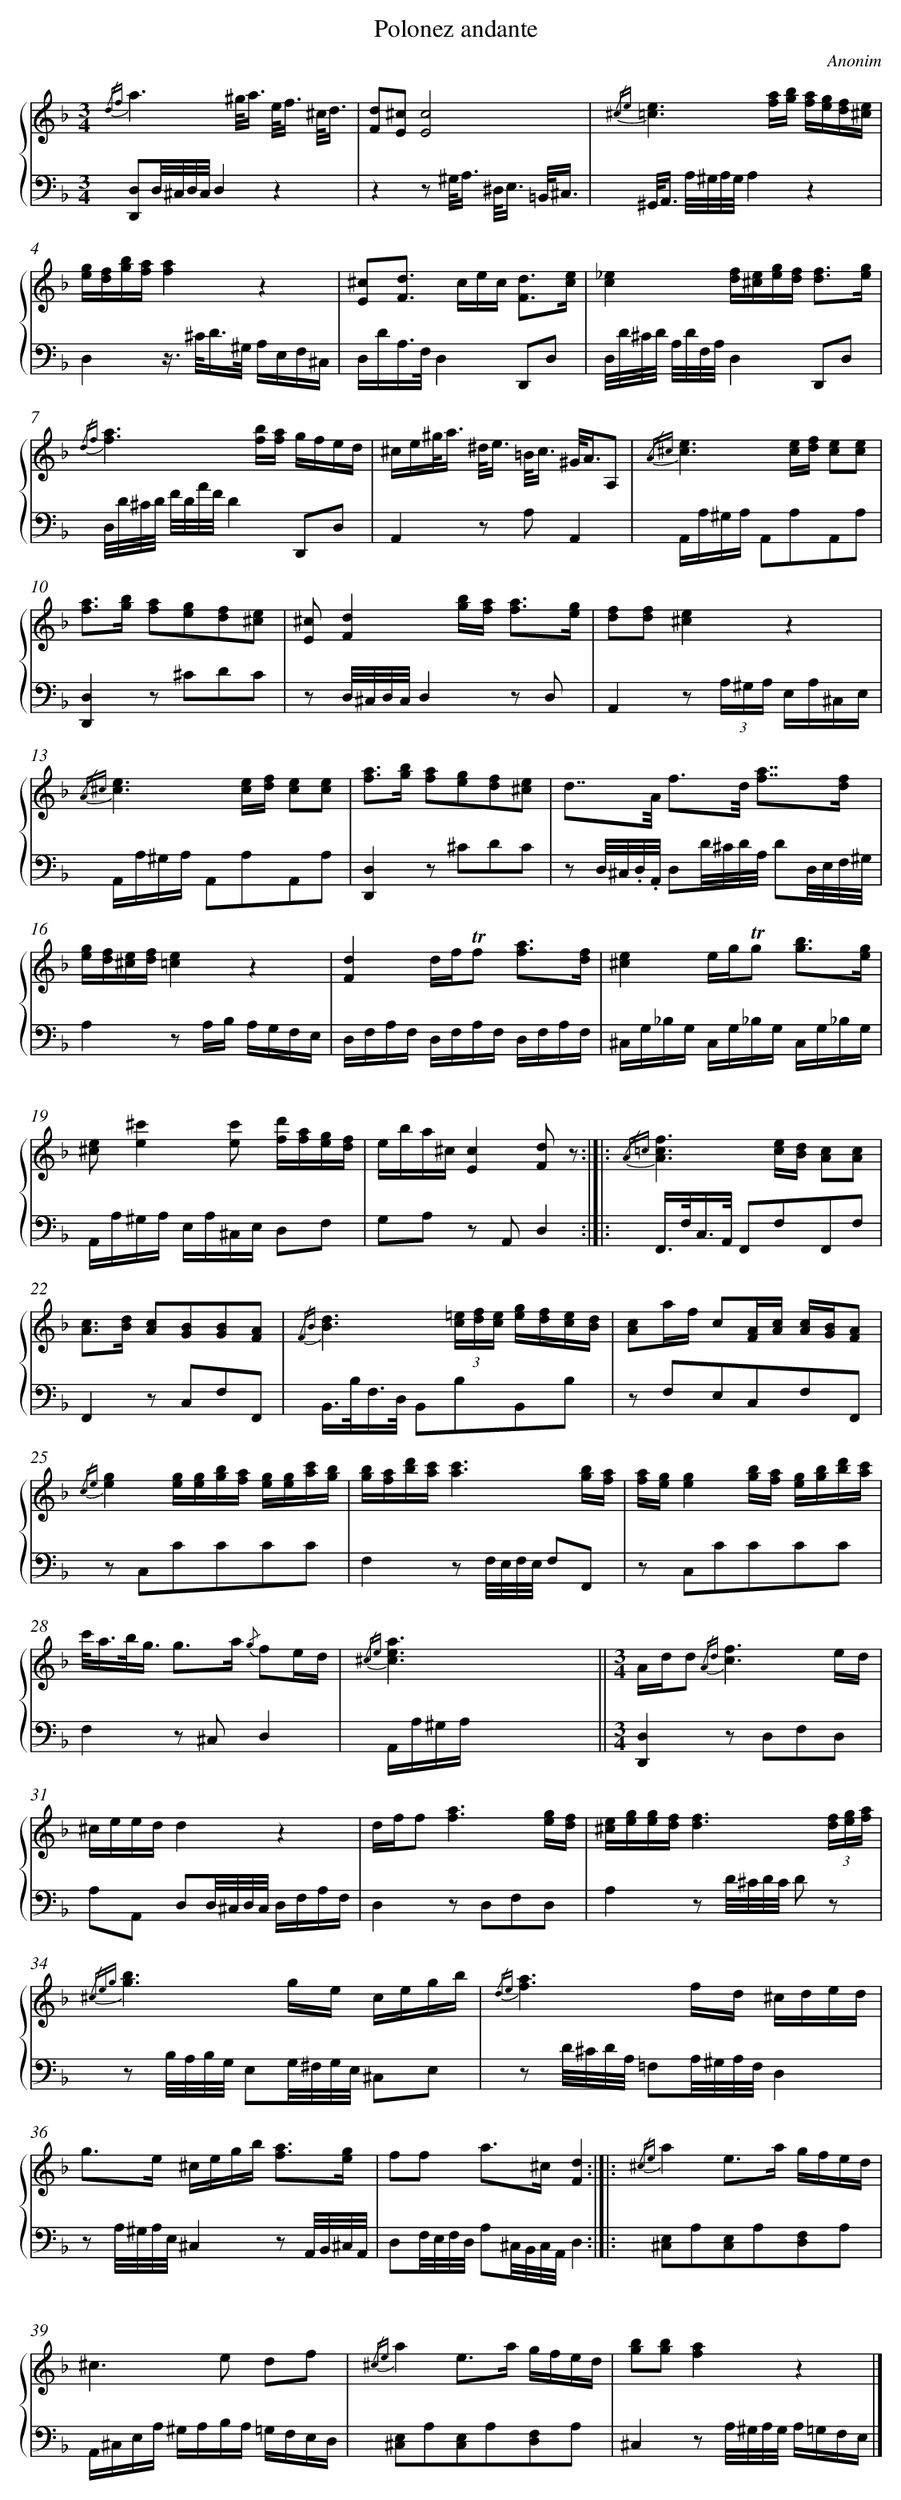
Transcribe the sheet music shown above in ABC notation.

X:1
T: Polonez andante
C: Anonim
L: 1/16
M: 3/4
%%staves {1 2}
V: 1 clef=treble
V: 2 clef=bass
K: F
[V:1] {/df}a6^g<a e<f ^c/d3/ |
[V:2] [D,2D,,2]D,/^C,/D,/C,/D,4z4 |
[V:1] [d2F2][^c2E2][c8E8] |
[V:2] z4z2 ^G,<A, ^D,<E, =B,,/^C,3/ |
[V:1] {/^ce}[e6=c6][af][bg] [af][ge][fd][e^c] |
[V:2] ^G,,<A,, A,/^G,/A,/G,/A,4z4 |
[V:1] [ge][fd][bg][af][a4f4]z4 |
[V:2] D,4z> ^CD>^G, A,E,F,^C, |
[V:1] [^c2E2][d2F2]> c2ec2< [d2F2][ec] |
[V:2] D,DA,>F,D,4D,,2D,2 |
[V:1] [_e4c4][fd][e^c][ge][f2d2]< [f2d2][ge] |
[V:2] D,/D/^C/D/ A,/D/F,/A,/D,4D,,2D,2 |
[V:1] {/df}[a6f6][bf][af] gfed |
[V:2] D,/D/^C/D/ F/D/A/F/D4D,,2D,2 |
[V:1] ^ce^g<a ^d<e =B<c ^G<AA,2 |
[V:2] A,,4z2 A,2A,,4 |
[V:1] {/A^c}[e6c6][ec][fd] [e2c2][e2c2] |
[V:2] A,,A,^G,A, A,,2A,2A,,2A,2 |
[V:1] [a2f2]>[b2g2] [a2f2][g2e2][f2d2][e2^c2] |
[V:2] [D,4D,,4]z2 ^C2D2C2 |
[V:1] [^c2E2][d4F4][bg][a2f2]< [a2f2][ge] |
[V:2] z2 D,/^C,/D,/C,/D,4z2 D,2 |
[V:1] [f2d2][f2d2][e4^c4]z4 |
[V:2] A,,4z2 (3A,^G,A, E,A,^C,E, |
[V:1] {/A^c}[e6c6][ec][fd] [e2c2][e2c2] |
[V:2] A,,A,^G,A, A,,2A,2A,,2A,2 |
[V:1] [a2f2]>[b2g2] [a2f2][g2e2][f2d2][e2^c2] |
[V:2] [D,4D,,4]z2 ^C2D2C2 |
[V:1] d2>>A2 f3d2<< [a2f2][fd] |
[V:2] z2 D,/^C,/.D,/.A,,/ D,2D/^C/D/A,/ D2D,/E,/F,/^G,/ |
[V:1] [ge][fd][e^c][fd][e4=c4]z4 |
[V:2] A,4z2 A,B, A,G,F,E, |
[V:1] [d4F4]df!trill!f2 [a3f3][fd] |
[V:2] D,F,A,F, D,F,A,F, D,F,A,F, |
[V:1] [e4^c4]eg!trill!g2 [b3g3][ge] |
[V:2] ^C,G,_B,G, C,G,_B,G, C,G,_B,G, |
[V:1] [e2^c2][^c'4e4][c'2e2] [d'f][af][ge][fd] |
[V:2] A,,A,^G,A, E,A,^C,E, D,2F,2 |
[V:1] eba^c[c4E4][d2F2] z2 :|]|:
[V:2] G,2A,2 z2 A,,2D,4 :|]|:
[V:1] {/A=c}[f6c6A6][ec][dB] [c2A2][c2A2] |
[V:2] F,,>F,C,>A,, F,,2F,2F,,2F,2 |
[V:1] [c2A2]>[d2B2] [c2A2][B2G2][B2G2][A2F2] |
[V:2] F,,4z2 C,2F,2F,,2 |
[V:1] {/FB}[d6B6](3[=ec][fd][ec] [ge][fd][ec][dB] |
[V:2] B,,>B,F,>D, B,,2B,2B,,2B,2 |
[V:1] [c2A2]af c2[AF][cA] [cA][BG][A2F2] |
[V:2] z2 F,2E,2C,2F,2F,,2 |
[V:1] {/ce}[g4e4][ge][ge][bg][af] [ge][ge][c'a][bg] |
[V:2] z2 C,2C2C2C2C2 |
[V:1] [bg][af][d'b][c'a][c'6a6][bg][af] |
[V:2] F,4z2 F,/E,/F,/E,/ F,2F,,2 |
[V:1] [af][ge][g4e4][bg][af] [ge][bg][d'b][c'a] |
[V:2] z2 C,2C2C2C2C2 |
[V:1] c'<ab<g g2>a2 {/g} f2ed |
[V:2] F,4z2 ^C,2D,4 |
[V:1] {/^ce}[a4e4c4]>x4x4 ||
[V:2] A,,A,^G,A,x8 ||
[V:1]  [K:F] [M:3/4]Add4< {/Ad}[f4c4]ed |
[V:2]  [K:F] [M:3/4][D,4D,,4]z2 D,2F,2D,2 |
[V:1] ^ceedd4z4 |
[V:2] A,2A,,2 D,2D,/^C,/D,/C,/ D,F,A,F, |
[V:1] dff4<[a4f4][ge][fd] |
[V:2] D,4z2 D,2F,2D,2 |
[V:1] [e^c][ge][ge][fd][f6d6](3[fd][ge][af] |
[V:2] A,4z2 D/^C/D/C/ D2 z2 |
[V:1] {/^ceg}[b6g6]ge cegb |
[V:2] z2 B,/A,/B,/G,/ E,2G,/^F,/G,/E,/ ^C,2E,2 |
[V:1] {/de}[a6f6]fd ^cded |
[V:2] z2 D/^C/D/A,/ =F,2A,/^G,/A,/F,/D,4 |
[V:1] g2>e2 ^cegb2< [a2f2][ge] |
[V:2] z2 A,/^G,/A,/E,/^C,4z2 A,,/B,,/^C,/A,,/ |
[V:1] f2f2 a2>^c2[d4F4] :|]|:
[V:2] D,2F,/E,/F,/D,/ A,2^C,/B,,/C,/A,,/D,4 :|]|:
[V:1] {/^ce}a4e2>a2 gfed |
[V:2] [E,2^C,2]A,2[E,2C,2]A,2[F,2D,2]A,2 |
[V:1] ^c4>e4 d2f2 |
[V:2] A,,^C,E,A, ^G,A,B,A, =G,F,E,D, |
[V:1] {/^ce}a4e2>a2 gfed |
[V:2] [E,2^C,2]A,2[E,2C,2]A,2[F,2D,2]A,2 |
[V:1] [b2g2][b2g2][a4f4]z4 |]
[V:2] ^C,4z2 A,/^G,/A,/G,/ A,=G,F,E, |]
